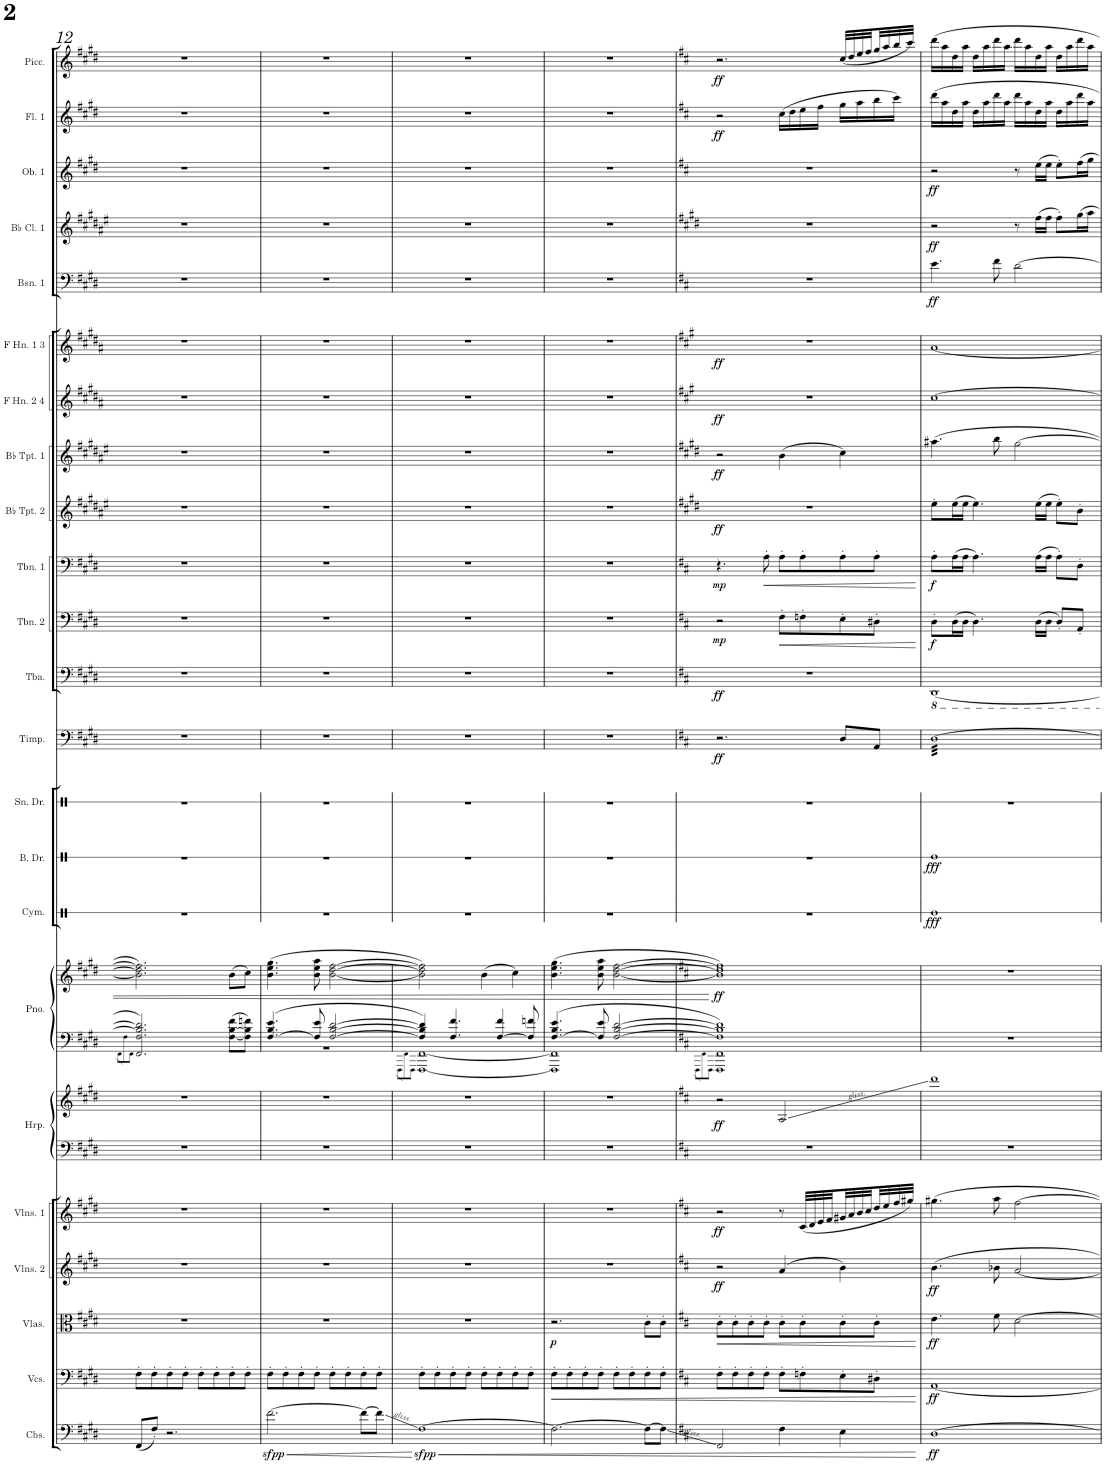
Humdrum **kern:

**kern	**dynam	**kern	**dynam	**kern	**dynam	**kern	**dynam	**kern	**dynam	**kern	**kern	**dynam	**kern	**kern	**dynam	**kern	**dynam	**kern	**dynam	**kern	**kern	**dynam	**kern	**dynam	**kern	**dynam	**kern	**dynam	**kern	**dynam	**kern	**dynam	**kern	**dynam	**kern	**dynam	**kern	**dynam	**kern	**dynam	**kern	**dynam	**kern	**dynam	**kern	**dynam
*part23	*part23	*part22	*part22	*part21	*part21	*part20	*part20	*part19	*part19	*part18	*part18	*part18	*part17	*part17	*part17	*part16	*part16	*part15	*part15	*part14	*part13	*part13	*part12	*part12	*part11	*part11	*part10	*part10	*part9	*part9	*part8	*part8	*part7	*part7	*part6	*part6	*part5	*part5	*part4	*part4	*part3	*part3	*part2	*part2	*part1	*part1
*staff25	*staff25	*staff24	*staff24	*staff23	*staff23	*staff22	*staff22	*staff21	*staff21	*staff20	*staff19	*staff19/20	*staff18	*staff17	*staff17/18	*staff16	*staff16	*staff15	*staff15	*staff14	*staff13	*staff13	*staff12	*staff12	*staff11	*staff11	*staff10	*staff10	*staff9	*staff9	*staff8	*staff8	*staff7	*staff7	*staff6	*staff6	*staff5	*staff5	*staff4	*staff4	*staff3	*staff3	*staff2	*staff2	*staff1	*staff1
*I"Contrabasses	*	*I"Violoncellos	*	*I"Violas	*	*I"Violins 2	*	*I"Violins 1	*	*I"Harp	*	*	*I"Piano	*	*	*I"Cymbal	*	*I"Bass Drum	*	*I"Snare Drum	*I"Timpani	*	*I"Tuba	*	*I"Trombone 2	*	*I"Trombone 1	*	*I"Bb Trumpet 2	*	*I"Bb Trumpet 1	*	*I"F Horn 2 &amp; 4	*	*I"F Horn 1 &amp; 3	*	*I"Bassoon 1	*	*I"Bb Clarinet 1	*	*I"Oboe 1	*	*I"Flute 1	*	*I"Piccolo	*
*I'Cbs.	*	*I'Vcs.	*	*I'Vlas.	*	*I'Vlns. 2	*	*I'Vlns. 1	*	*I'Hrp.	*	*	*I'Pno.	*	*	*I'Cym.	*	*I'B. Dr.	*	*I'Sn. Dr.	*I'Timp.	*	*I'Tba.	*	*I'Tbn. 2	*	*I'Tbn. 1	*	*I'Bb Tpt. 2	*	*I'Bb Tpt. 1	*	*I'F Hn. 2 4	*	*I'F Hn. 1 3	*	*I'Bsn. 1	*	*I'Bb Cl. 1	*	*I'Ob. 1	*	*I'Fl. 1	*	*I'Picc.	*
!!LO:PB:g=z
*clefF4	*	*clefF4	*	*clefC3	*	*clefG2	*	*clefG2	*	*clefF4	*clefG2	*	*clefF4	*clefG2	*	*clefX	*	*clefX	*	*clefX	*clefF4	*	*clefF4	*	*clefF4	*	*clefF4	*	*clefG2	*	*clefG2	*	*clefG2	*	*clefG2	*	*clefF4	*	*clefG2	*	*clefG2	*	*clefG2	*	*clefG2	*
*Trd7c12	*	*	*	*	*	*	*	*	*	*	*	*	*	*	*	*	*	*	*	*	*	*	*	*	*	*	*	*	*Trd1c2	*	*Trd1c2	*	*Trd4c7	*	*Trd4c7	*	*	*	*Trd1c2	*	*	*	*	*	*Trd-7c-12	*
*k[f#c#g#d#]	*	*k[f#c#g#d#]	*	*k[f#c#g#d#]	*	*k[f#c#g#d#]	*	*k[f#c#g#d#]	*	*k[f#c#g#d#]	*k[f#c#g#d#]	*	*k[f#c#g#d#]	*k[f#c#g#d#]	*	*k[]	*	*k[]	*	*k[]	*k[f#c#g#d#]	*	*k[f#c#g#d#]	*	*k[f#c#g#d#]	*	*k[f#c#g#d#]	*	*k[f#c#g#d#a#e#]	*	*k[f#c#g#d#a#e#]	*	*k[f#c#g#d#a#]	*	*k[f#c#g#d#a#]	*	*k[f#c#g#d#]	*	*k[f#c#g#d#a#e#]	*	*k[f#c#g#d#]	*	*k[f#c#g#d#]	*	*k[f#c#g#d#]	*
*M4/4	*	*M4/4	*	*M4/4	*	*M4/4	*	*M4/4	*	*M4/4	*M4/4	*	*M4/4	*M4/4	*	*M4/4	*	*M4/4	*	*M4/4	*M4/4	*	*M4/4	*	*M4/4	*	*M4/4	*	*M4/4	*	*M4/4	*	*M4/4	*	*M4/4	*	*M4/4	*	*M4/4	*	*M4/4	*	*M4/4	*	*M4/4	*
=12	=12	=12	=12	=12	=12	=12	=12	=12	=12	=12	=12	=12	=12	=12	=12	=12	=12	=12	=12	=12	=12	=12	=12	=12	=12	=12	=12	=12	=12	=12	=12	=12	=12	=12	=12	=12	=12	=12	=12	=12	=12	=12	=12	=12	=12	=12
*	*	*	*	*	*	*	*	*	*	*	*	*	*^	*	*	*	*	*	*	*	*	*	*	*	*	*	*	*	*	*	*	*	*	*	*	*	*	*	*	*	*	*	*	*	*	*
.	.	.	.	.	.	.	.	.	.	.	.	.	.	8qFF#\L	.	.	.	.	.	.	.	.	.	.	.	.	.	.	.	.	.	.	.	.	.	.	.	.	.	.	.	.	.	.	.	.	.
.	.	.	.	.	.	.	.	.	.	.	.	.	.	8qF#\	.	.	.	.	.	.	.	.	.	.	.	.	.	.	.	.	.	.	.	.	.	.	.	.	.	.	.	.	.	.	.	.	.
.	.	.	.	.	.	.	.	.	.	.	.	.	.	8qFF#\J	.	.	.	.	.	.	.	.	.	.	.	.	.	.	.	.	.	.	.	.	.	.	.	.	.	.	.	.	.	.	.	.	.
(8FF#/L	.	8F#'\L	.	1r	.	1r	.	1r	.	1r	1r	.	2.F#/ 2.B/] 2.d/]	2.FF#/	2.b\] 2.dd\] 2.ff#\]	.	1r	.	1r	.	1r	1r	.	1r	.	1r	.	1r	.	1r	.	1r	.	1r	.	1r	.	1r	.	1r	.	1r	.	1r	.	1r	.
8F#'/J)	.	8F#'\	.	.	.	.	.	.	.	.	.	.	.	.	.	.	.	.	.	.	.	.	.	.	.	.	.	.	.	.	.	.	.	.	.	.	.	.	.	.	.	.	.	.	.	.	.
2.r	.	8F#'\	.	.	.	.	.	.	.	.	.	.	.	.	.	.	.	.	.	.	.	.	.	.	.	.	.	.	.	.	.	.	.	.	.	.	.	.	.	.	.	.	.	.	.	.	.
.	.	8F#'\J	.	.	.	.	.	.	.	.	.	.	.	.	.	.	.	.	.	.	.	.	.	.	.	.	.	.	.	.	.	.	.	.	.	.	.	.	.	.	.	.	.	.	.	.	.
.	.	8F#'\L	.	.	.	.	.	.	.	.	.	.	.	.	.	.	.	.	.	.	.	.	.	.	.	.	.	.	.	.	.	.	.	.	.	.	.	.	.	.	.	.	.	.	.	.	.
.	.	8F#'\	.	.	.	.	.	.	.	.	.	.	.	.	.	.	.	.	.	.	.	.	.	.	.	.	.	.	.	.	.	.	.	.	.	.	.	.	.	.	.	.	.	.	.	.	.
.	.	8F#'\	.	.	.	.	.	.	.	.	.	.	[8F#\ [8B\ 8f#\L	4ryy	(8b\L	.	.	.	.	.	.	.	.	.	.	.	.	.	.	.	.	.	.	.	.	.	.	.	.	.	.	.	.	.	.	.	.
.	.	8F#'\J	.	.	.	.	.	.	.	.	.	.	8F#\] 8B\] 8fn\J	.	8cc#\J)	.	.	.	.	.	.	.	.	.	.	.	.	.	.	.	.	.	.	.	.	.	.	.	.	.	.	.	.	.	.	.	.
=13	=13	=13	=13	=13	=13	=13	=13	=13	=13	=13	=13	=13	=13	=13	=13	=13	=13	=13	=13	=13	=13	=13	=13	=13	=13	=13	=13	=13	=13	=13	=13	=13	=13	=13	=13	=13	=13	=13	=13	=13	=13	=13	=13	=13	=13	=13	=13
!	!LO:HP:b	!	!	!	!	!	!	!	!	!	!	!	!	!	!	!	!	!	!	!	!	!	!	!	!	!	!	!	!	!	!	!	!	!	!	!	!	!	!	!	!	!	!	!	!	!	!
!	!LO:DY:n=1:b	!	!	!	!	!	!	!	!	!	!	!	!	!	!	!	!	!	!	!	!	!	!	!	!	!	!	!	!	!	!	!	!	!	!	!	!	!	!	!	!	!	!	!	!	!	!
[2.f#\	< sfpp	8F#'\L	.	1r	.	1r	.	1r	.	1r	1r	.	[4.F#/ 4.B/ 4.e/	1r	(4.b\ 4.ee\ 4.gg#\	.	1r	.	1r	.	1r	1r	.	1r	.	1r	.	1r	.	1r	.	1r	.	1r	.	1r	.	1r	.	1r	.	1r	.	1r	.	1r	.
.	.	8F#'\	.	.	.	.	.	.	.	.	.	.	.	.	.	.	.	.	.	.	.	.	.	.	.	.	.	.	.	.	.	.	.	.	.	.	.	.	.	.	.	.	.	.	.	.	.
.	.	8F#'\	.	.	.	.	.	.	.	.	.	.	.	.	.	.	.	.	.	.	.	.	.	.	.	.	.	.	.	.	.	.	.	.	.	.	.	.	.	.	.	.	.	.	.	.	.
.	.	8F#'\J	.	.	.	.	.	.	.	.	.	.	8F#/] 8e/	.	8b\ 8ee\ 8aa\	.	.	.	.	.	.	.	.	.	.	.	.	.	.	.	.	.	.	.	.	.	.	.	.	.	.	.	.	.	.	.	.
.	.	8F#'\L	.	.	.	.	.	.	.	.	.	.	[2F#/ [2B/ [2d#/	.	[2b\ [2dd#\ [2ff#\	.	.	.	.	.	.	.	.	.	.	.	.	.	.	.	.	.	.	.	.	.	.	.	.	.	.	.	.	.	.	.	.
.	.	8F#'\	.	.	.	.	.	.	.	.	.	.	.	.	.	.	.	.	.	.	.	.	.	.	.	.	.	.	.	.	.	.	.	.	.	.	.	.	.	.	.	.	.	.	.	.	.
8f#\L_	.	8F#'\	.	.	.	.	.	.	.	.	.	.	.	.	.	.	.	.	.	.	.	.	.	.	.	.	.	.	.	.	.	.	.	.	.	.	.	.	.	.	.	.	.	.	.	.	.
8f#\J]	.	8F#'\J	.	.	.	.	.	.	.	.	.	.	.	.	.	.	.	.	.	.	.	.	.	.	.	.	.	.	.	.	.	.	.	.	.	.	.	.	.	.	.	.	.	.	.	.	.
*	*	*	*	*	*	*	*	*	*	*	*	*	*v	*v	*	*	*	*	*	*	*	*	*	*	*	*	*	*	*	*	*	*	*	*	*	*	*	*	*	*	*	*	*	*	*	*	*
.	[	.	.	.	.	.	.	.	.	.	.	.	.	.	.	.	.	.	.	.	.	.	.	.	.	.	.	.	.	.	.	.	.	.	.	.	.	.	.	.	.	.	.	.	.	.
=14	=14	=14	=14	=14	=14	=14	=14	=14	=14	=14	=14	=14	=14	=14	=14	=14	=14	=14	=14	=14	=14	=14	=14	=14	=14	=14	=14	=14	=14	=14	=14	=14	=14	=14	=14	=14	=14	=14	=14	=14	=14	=14	=14	=14	=14	=14
*	*	*	*	*	*	*	*	*	*	*	*	*	*^	*	*	*	*	*	*	*	*	*	*	*	*	*	*	*	*	*	*	*	*	*	*	*	*	*	*	*	*	*	*	*	*	*
.	.	.	.	.	.	.	.	.	.	.	.	.	.	8qFFF#\L	.	.	.	.	.	.	.	.	.	.	.	.	.	.	.	.	.	.	.	.	.	.	.	.	.	.	.	.	.	.	.	.	.
.	.	.	.	.	.	.	.	.	.	.	.	.	.	8qFF#\	.	.	.	.	.	.	.	.	.	.	.	.	.	.	.	.	.	.	.	.	.	.	.	.	.	.	.	.	.	.	.	.	.
.	.	.	.	.	.	.	.	.	.	.	.	.	.	8qFFF#\J	.	.	.	.	.	.	.	.	.	.	.	.	.	.	.	.	.	.	.	.	.	.	.	.	.	.	.	.	.	.	.	.	.
!	!LO:HP:b	!	!	!	!	!	!	!	!	!	!	!	!	!	!	!	!	!	!	!	!	!	!	!	!	!	!	!	!	!	!	!	!	!	!	!	!	!	!	!	!	!	!	!	!	!	!
!	!LO:DY:n=1:b	!	!	!	!	!	!	!	!	!	!	!	!	!	!	!	!	!	!	!	!	!	!	!	!	!	!	!	!	!	!	!	!	!	!	!	!	!	!	!	!	!	!	!	!	!	!
[1F#	< sfpp	8F#'\L	.	1r	.	1r	.	1r	.	1r	1r	.	4F#/] 4B/] 4d#/]	[1FFF# [1FF#	2b\] 2dd#\] 2ff#\])	.	1r	.	1r	.	1r	1r	.	1r	.	1r	.	1r	.	1r	.	1r	.	1r	.	1r	.	1r	.	1r	.	1r	.	1r	.	1r	.
.	.	8F#'\	.	.	.	.	.	.	.	.	.	.	.	.	.	.	.	.	.	.	.	.	.	.	.	.	.	.	.	.	.	.	.	.	.	.	.	.	.	.	.	.	.	.	.	.	.
.	.	8F#'\	.	.	.	.	.	.	.	.	.	.	4.F#/ 4.f#/	.	.	.	.	.	.	.	.	.	.	.	.	.	.	.	.	.	.	.	.	.	.	.	.	.	.	.	.	.	.	.	.	.	.
.	.	8F#'\J	.	.	.	.	.	.	.	.	.	.	.	.	.	.	.	.	.	.	.	.	.	.	.	.	.	.	.	.	.	.	.	.	.	.	.	.	.	.	.	.	.	.	.	.	.
.	.	8F#'\L	.	.	.	.	.	.	.	.	.	.	.	.	(4b\	.	.	.	.	.	.	.	.	.	.	.	.	.	.	.	.	.	.	.	.	.	.	.	.	.	.	.	.	.	.	.	.
.	.	8F#'\	.	.	.	.	.	.	.	.	.	.	[4F#/ 4f#/	.	.	.	.	.	.	.	.	.	.	.	.	.	.	.	.	.	.	.	.	.	.	.	.	.	.	.	.	.	.	.	.	.	.
.	.	8F#'\	.	.	.	.	.	.	.	.	.	.	.	.	4cc#\)	.	.	.	.	.	.	.	.	.	.	.	.	.	.	.	.	.	.	.	.	.	.	.	.	.	.	.	.	.	.	.	.
.	.	8F#'\J	.	.	.	.	.	.	.	.	.	.	8F#/] 8fn/	.	.	.	.	.	.	.	.	.	.	.	.	.	.	.	.	.	.	.	.	.	.	.	.	.	.	.	.	.	.	.	.	.	.
=15	=15	=15	=15	=15	=15	=15	=15	=15	=15	=15	=15	=15	=15	=15	=15	=15	=15	=15	=15	=15	=15	=15	=15	=15	=15	=15	=15	=15	=15	=15	=15	=15	=15	=15	=15	=15	=15	=15	=15	=15	=15	=15	=15	=15	=15	=15	=15
!	!	!	!LO:HP:b	!	!LO:DY:b	!	!	!	!	!	!	!	!	!	!	!	!	!	!	!	!	!	!	!	!	!	!	!	!	!	!	!	!	!	!	!	!	!	!	!	!	!	!	!	!	!	!
2.F#\_	.	8F#'\L	<	2.r	p	1r	.	1r	.	1r	1r	.	[4.F#/ 4.B/ 4.e/	1FFF#] 1FF#]	(4.b\ 4.ee\ 4.gg#\	.	1r	.	1r	.	1r	1r	.	1r	.	1r	.	1r	.	1r	.	1r	.	1r	.	1r	.	1r	.	1r	.	1r	.	1r	.	1r	.
.	.	8F#'\	.	.	.	.	.	.	.	.	.	.	.	.	.	.	.	.	.	.	.	.	.	.	.	.	.	.	.	.	.	.	.	.	.	.	.	.	.	.	.	.	.	.	.	.	.
.	.	8F#'\	.	.	.	.	.	.	.	.	.	.	.	.	.	.	.	.	.	.	.	.	.	.	.	.	.	.	.	.	.	.	.	.	.	.	.	.	.	.	.	.	.	.	.	.	.
.	.	8F#'\J	.	.	.	.	.	.	.	.	.	.	8F#/] 8e/	.	8b\ 8ee\ 8aa\	.	.	.	.	.	.	.	.	.	.	.	.	.	.	.	.	.	.	.	.	.	.	.	.	.	.	.	.	.	.	.	.
.	.	8F#'\L	.	.	.	.	.	.	.	.	.	.	[2F#/ [2B/ [2d#/	.	[2b\ [2dd#\ [2ff#\	.	.	.	.	.	.	.	.	.	.	.	.	.	.	.	.	.	.	.	.	.	.	.	.	.	.	.	.	.	.	.	.
.	.	8F#'\	.	.	.	.	.	.	.	.	.	.	.	.	.	.	.	.	.	.	.	.	.	.	.	.	.	.	.	.	.	.	.	.	.	.	.	.	.	.	.	.	.	.	.	.	.
8F#\L_	.	8F#'\	.	8c#'\L	.	.	.	.	.	.	.	.	.	.	.	.	.	.	.	.	.	.	.	.	.	.	.	.	.	.	.	.	.	.	.	.	.	.	.	.	.	.	.	.	.	.	.
8F#\J]	.	8F#'\J	.	8c#'\J	.	.	.	.	.	.	.	.	.	.	.	.	.	.	.	.	.	.	.	.	.	.	.	.	.	.	.	.	.	.	.	.	.	.	.	.	.	.	.	.	.	.	.
=16	=16	=16	=16	=16	=16	=16	=16	=16	=16	=16	=16	=16	=16	=16	=16	=16	=16	=16	=16	=16	=16	=16	=16	=16	=16	=16	=16	=16	=16	=16	=16	=16	=16	=16	=16	=16	=16	=16	=16	=16	=16	=16	=16	=16	=16	=16	=16
*k[f#c#]	*	*k[f#c#]	*	*k[f#c#]	*	*k[f#c#]	*	*k[f#c#]	*	*k[f#c#]	*k[f#c#]	*	*k[f#c#]	*	*k[f#c#]	*	*	*	*	*	*	*k[f#c#]	*	*k[f#c#]	*	*k[f#c#]	*	*k[f#c#]	*	*k[f#c#g#d#]	*	*k[f#c#g#d#]	*	*k[f#c#g#]	*	*k[f#c#g#]	*	*k[f#c#]	*	*k[f#c#g#d#]	*	*k[f#c#]	*	*k[f#c#]	*	*k[f#c#]	*
.	.	.	.	.	.	.	.	.	.	.	.	.	.	8qFFF#\L	.	.	.	.	.	.	.	.	.	.	.	.	.	.	.	.	.	.	.	.	.	.	.	.	.	.	.	.	.	.	.	.	.
.	.	.	.	.	.	.	.	.	.	.	.	.	.	8qFF#\	.	.	.	.	.	.	.	.	.	.	.	.	.	.	.	.	.	.	.	.	.	.	.	.	.	.	.	.	.	.	.	.	.
.	.	.	.	.	.	.	.	.	.	.	.	.	.	8qFFF#\J	.	.	.	.	.	.	.	.	.	.	.	.	.	.	.	.	.	.	.	.	.	.	.	.	.	.	.	.	.	.	.	.	.
!	!	!	!	!	!LO:HP:b	!	!LO:DY:b	!	!LO:DY:b	!	!	!LO:DY:b	!	!	!	!LO:DY:b	!	!	!	!	!	!	!LO:DY:b	!	!LO:DY:b	!	!LO:DY:b	!	!LO:DY:b	!	!LO:DY:b	!	!LO:DY:b	!	!LO:DY:b	!	!LO:DY:b	!	!	!	!	!	!	!	!LO:DY:b	!	!LO:DY:b
2FF#/	.	8F#'\L	.	8c#'\L	<	2r	ff	2r	ff	1r	2r	ff	1F#] 1B] 1d#]	1FFF# 1FF#	1b] 1dd#] 1ff#])	ff	1r	.	1r	.	1r	2.r	ff	1r	ff	2r	mp	4.r	mp	1r	ff	2r	ff	1r	ff	1r	ff	1r	.	1r	.	1r	.	2r	ff	2.r	ff
.	.	8F#'\	.	8c#'\	.	.	.	.	.	.	.	.	.	.	.	.	.	.	.	.	.	.	.	.	.	.	.	.	.	.	.	.	.	.	.	.	.	.	.	.	.	.	.	.	.	.	.
.	.	8F#'\	.	8c#'\	.	.	.	.	.	.	.	.	.	.	.	.	.	.	.	.	.	.	.	.	.	.	.	.	.	.	.	.	.	.	.	.	.	.	.	.	.	.	.	.	.	.	.
!	!	!	!	!	!	!	!	!	!	!	!	!	!	!	!	!	!	!	!	!	!	!	!	!	!	!	!	!	!LO:HP:b	!	!	!	!	!	!	!	!	!	!	!	!	!	!	!	!	!	!
.	.	8F#'\J	.	8c#'\J	.	.	.	.	.	.	.	.	.	.	.	.	.	.	.	.	.	.	.	.	.	.	.	8A'\	<	.	.	.	.	.	.	.	.	.	.	.	.	.	.	.	.	.	.
!	!	!	!	!	!	!	!	!	!	!	!	!	!	!	!	!	!	!	!	!	!	!	!	!	!	!	!LO:HP:b	!	!	!	!	!	!	!	!	!	!	!	!	!	!	!	!	!	!	!	!
4F#\	.	8F#'\L	.	8c#'\L	.	(4a/	.	8r	.	.	2A/	.	.	.	.	.	.	.	.	.	.	.	.	.	.	8F#'\L	<	8A'\L	.	.	.	(4b\	.	.	.	.	.	.	.	.	.	.	.	(16cc#\LL	.	.	.
.	.	.	.	.	.	.	.	.	.	.	.	.	.	.	.	.	.	.	.	.	.	.	.	.	.	.	.	.	.	.	.	.	.	.	.	.	.	.	.	.	.	.	.	16dd\	.	.	.
.	.	8Fn'\	.	8c#'\	.	.	.	(32c#/LLL	.	.	.	.	.	.	.	.	.	.	.	.	.	.	.	.	.	8Fn'\	.	8A'\	.	.	.	.	.	.	.	.	.	.	.	.	.	.	.	16ee\	.	.	.
.	.	.	.	.	.	.	.	32d/	.	.	.	.	.	.	.	.	.	.	.	.	.	.	.	.	.	.	.	.	.	.	.	.	.	.	.	.	.	.	.	.	.	.	.	.	.	.	.
.	.	.	.	.	.	.	.	32e/	.	.	.	.	.	.	.	.	.	.	.	.	.	.	.	.	.	.	.	.	.	.	.	.	.	.	.	.	.	.	.	.	.	.	.	16ff#\JJ	.	.	.
.	.	.	.	.	.	.	.	32f#/JJ	.	.	.	.	.	.	.	.	.	.	.	.	.	.	.	.	.	.	.	.	.	.	.	.	.	.	.	.	.	.	.	.	.	.	.	.	.	.	.
4E\	.	8E'\	.	8c#'\	.	4b\)	.	32g#X/LL	.	.	.	.	.	.	.	.	.	.	.	.	.	8D/L	.	.	.	8E'\	.	8A'\	.	.	.	4cc#\)	.	.	.	.	.	.	.	.	.	.	.	16gg\LL	.	(32cc#/LLL	.
.	.	.	.	.	.	.	.	32a/	.	.	.	.	.	.	.	.	.	.	.	.	.	.	.	.	.	.	.	.	.	.	.	.	.	.	.	.	.	.	.	.	.	.	.	.	.	32dd/	.
.	.	.	.	.	.	.	.	32b/	.	.	.	.	.	.	.	.	.	.	.	.	.	.	.	.	.	.	.	.	.	.	.	.	.	.	.	.	.	.	.	.	.	.	.	16aa\	.	32ee/	.
.	.	.	.	.	.	.	.	32cc#/	.	.	.	.	.	.	.	.	.	.	.	.	.	.	.	.	.	.	.	.	.	.	.	.	.	.	.	.	.	.	.	.	.	.	.	.	.	32ff#/	.
.	.	8D#X'\J	.	8c#'\J	.	.	.	32dd/	.	.	.	.	.	.	.	.	.	.	.	.	.	8AA/J	.	.	.	8D#X'\J	.	8A'\J	.	.	.	.	.	.	.	.	.	.	.	.	.	.	.	16bb\	.	32gg/	.
.	.	.	.	.	.	.	.	32ee/	.	.	.	.	.	.	.	.	.	.	.	.	.	.	.	.	.	.	.	.	.	.	.	.	.	.	.	.	.	.	.	.	.	.	.	.	.	32aa/	.
.	.	.	.	.	.	.	.	32ff#/	.	.	.	.	.	.	.	.	.	.	.	.	.	.	.	.	.	.	.	.	.	.	.	.	.	.	.	.	.	.	.	.	.	.	.	16ccc#\JJ)	.	32bb/	.
.	.	.	.	.	.	.	.	32gg#X/JJJ)	.	.	.	.	.	.	.	.	.	.	.	.	.	.	.	.	.	.	.	.	.	.	.	.	.	.	.	.	.	.	.	.	.	.	.	.	.	32ccc#/JJJ)	.
*	*	*	*	*	*	*	*	*	*	*	*	*	*v	*v	*	*	*	*	*	*	*	*	*	*	*	*	*	*	*	*	*	*	*	*	*	*	*	*	*	*	*	*	*	*	*	*	*
.	[	.	[	.	[	.	.	.	.	.	.	.	.	.	.	.	.	.	.	.	.	.	.	.	.	[	.	[	.	.	.	.	.	.	.	.	.	.	.	.	.	.	.	.	.	.
=17	=17	=17	=17	=17	=17	=17	=17	=17	=17	=17	=17	=17	=17	=17	=17	=17	=17	=17	=17	=17	=17	=17	=17	=17	=17	=17	=17	=17	=17	=17	=17	=17	=17	=17	=17	=17	=17	=17	=17	=17	=17	=17	=17	=17	=17	=17
!	!LO:DY:b	!	!LO:DY:b	!	!LO:DY:b	!	!LO:DY:b	!	!	!	!	!	!	!	!	!	!LO:DY:b	!	!LO:DY:b	!	!	!	!	!	!	!LO:DY:b	!	!LO:DY:b	!	!	!	!	!	!	!	!	!	!LO:DY:b	!	!LO:DY:b	!	!LO:DY:b	!	!	!	!
*	*	*	*	*	*	*	*	*	*	*	*	*	*	*	*	*	*	*	*	*	*tremolo	*	*	*	*	*	*	*	*	*	*	*	*	*	*	*	*	*	*	*	*	*	*	*	*	*
[1D	ff	[1AA	ff	4.e\	ff	4.b\	ff	4.gg#X\	.	1r	1ddd	.	1r	1r	.	1Re	fff	1Re	fff	1r	[32DLLL	.	[1DDD	.	8D'\L	f	8A'\L	f	8ee'\L	.	4.aa#X\	.	[1cc#	.	[1a	.	4.e\	ff	2r	ff	2r	ff	16ddd\LL	.	16ddd\LL	.
.	.	.	.	.	.	.	.	.	.	.	.	.	.	.	.	.	.	.	.	.	32D	.	.	.	.	.	.	.	.	.	.	.	.	.	.	.	.	.	.	.	.	.	.	.	.	.
.	.	.	.	.	.	.	.	.	.	.	.	.	.	.	.	.	.	.	.	.	32D	.	.	.	.	.	.	.	.	.	.	.	.	.	.	.	.	.	.	.	.	.	16aa\	.	16aa\	.
.	.	.	.	.	.	.	.	.	.	.	.	.	.	.	.	.	.	.	.	.	32D	.	.	.	.	.	.	.	.	.	.	.	.	.	.	.	.	.	.	.	.	.	.	.	.	.
.	.	.	.	.	.	.	.	.	.	.	.	.	.	.	.	.	.	.	.	.	32D	.	.	.	(16D\L	.	(16A\L	.	(16ee\L	.	.	.	.	.	.	.	.	.	.	.	.	.	16dd\	.	16dd\	.
.	.	.	.	.	.	.	.	.	.	.	.	.	.	.	.	.	.	.	.	.	32D	.	.	.	.	.	.	.	.	.	.	.	.	.	.	.	.	.	.	.	.	.	.	.	.	.
.	.	.	.	.	.	.	.	.	.	.	.	.	.	.	.	.	.	.	.	.	32D	.	.	.	16D\JJ	.	16A\JJ	.	16ee\JJ	.	.	.	.	.	.	.	.	.	.	.	.	.	16aa\JJ	.	16aa\JJ	.
.	.	.	.	.	.	.	.	.	.	.	.	.	.	.	.	.	.	.	.	.	32D	.	.	.	.	.	.	.	.	.	.	.	.	.	.	.	.	.	.	.	.	.	.	.	.	.
.	.	.	.	.	.	.	.	.	.	.	.	.	.	.	.	.	.	.	.	.	32D	.	.	.	4.D\)	.	4.A\)	.	4.ee\)	.	.	.	.	.	.	.	.	.	.	.	.	.	16dd\LL	.	16dd\LL	.
.	.	.	.	.	.	.	.	.	.	.	.	.	.	.	.	.	.	.	.	.	32D	.	.	.	.	.	.	.	.	.	.	.	.	.	.	.	.	.	.	.	.	.	.	.	.	.
.	.	.	.	.	.	.	.	.	.	.	.	.	.	.	.	.	.	.	.	.	32D	.	.	.	.	.	.	.	.	.	.	.	.	.	.	.	.	.	.	.	.	.	16aa\	.	16aa\	.
.	.	.	.	.	.	.	.	.	.	.	.	.	.	.	.	.	.	.	.	.	32D	.	.	.	.	.	.	.	.	.	.	.	.	.	.	.	.	.	.	.	.	.	.	.	.	.
.	.	.	.	8f#\	.	8b-X\	.	8aa\	.	.	.	.	.	.	.	.	.	.	.	.	32D	.	.	.	.	.	.	.	.	.	8bb\	.	.	.	.	.	8f#\	.	.	.	.	.	16ddd\	.	16ddd\	.
.	.	.	.	.	.	.	.	.	.	.	.	.	.	.	.	.	.	.	.	.	32D	.	.	.	.	.	.	.	.	.	.	.	.	.	.	.	.	.	.	.	.	.	.	.	.	.
.	.	.	.	.	.	.	.	.	.	.	.	.	.	.	.	.	.	.	.	.	32D	.	.	.	.	.	.	.	.	.	.	.	.	.	.	.	.	.	.	.	.	.	16aa\JJ	.	16aa\JJ	.
.	.	.	.	.	.	.	.	.	.	.	.	.	.	.	.	.	.	.	.	.	32D	.	.	.	.	.	.	.	.	.	.	.	.	.	.	.	.	.	.	.	.	.	.	.	.	.
.	.	.	.	[2d\	.	[2a/	.	[2ff#\	.	.	.	.	.	.	.	.	.	.	.	.	32D	.	.	.	.	.	.	.	.	.	[2gg#\	.	.	.	.	.	[2d\	.	8r	.	8r	.	16ddd\LL	.	16ddd\LL	.
.	.	.	.	.	.	.	.	.	.	.	.	.	.	.	.	.	.	.	.	.	32D	.	.	.	.	.	.	.	.	.	.	.	.	.	.	.	.	.	.	.	.	.	.	.	.	.
.	.	.	.	.	.	.	.	.	.	.	.	.	.	.	.	.	.	.	.	.	32D	.	.	.	.	.	.	.	.	.	.	.	.	.	.	.	.	.	.	.	.	.	16aa\	.	16aa\	.
.	.	.	.	.	.	.	.	.	.	.	.	.	.	.	.	.	.	.	.	.	32D	.	.	.	.	.	.	.	.	.	.	.	.	.	.	.	.	.	.	.	.	.	.	.	.	.
.	.	.	.	.	.	.	.	.	.	.	.	.	.	.	.	.	.	.	.	.	32D	.	.	.	(16D\LL	.	(16A\LL	.	(16ee\LL	.	.	.	.	.	.	.	.	.	(16ff#\LL	.	(16ee\LL	.	16dd\	.	16dd\	.
.	.	.	.	.	.	.	.	.	.	.	.	.	.	.	.	.	.	.	.	.	32D	.	.	.	.	.	.	.	.	.	.	.	.	.	.	.	.	.	.	.	.	.	.	.	.	.
.	.	.	.	.	.	.	.	.	.	.	.	.	.	.	.	.	.	.	.	.	32D	.	.	.	16D\JJ	.	16A\JJ	.	16ee\JJ	.	.	.	.	.	.	.	.	.	16ff#\JJ	.	16ee\JJ	.	16aa\JJ	.	16aa\JJ	.
.	.	.	.	.	.	.	.	.	.	.	.	.	.	.	.	.	.	.	.	.	32D	.	.	.	.	.	.	.	.	.	.	.	.	.	.	.	.	.	.	.	.	.	.	.	.	.
.	.	.	.	.	.	.	.	.	.	.	.	.	.	.	.	.	.	.	.	.	32D	.	.	.	8D'/L)	.	8A'\L)	.	8ee'\L)	.	.	.	.	.	.	.	.	.	8ff#'\L)	.	8ee'\L)	.	16dd\LL	.	16dd\LL	.
.	.	.	.	.	.	.	.	.	.	.	.	.	.	.	.	.	.	.	.	.	32D	.	.	.	.	.	.	.	.	.	.	.	.	.	.	.	.	.	.	.	.	.	.	.	.	.
.	.	.	.	.	.	.	.	.	.	.	.	.	.	.	.	.	.	.	.	.	32D	.	.	.	.	.	.	.	.	.	.	.	.	.	.	.	.	.	.	.	.	.	16aa\	.	16aa\	.
.	.	.	.	.	.	.	.	.	.	.	.	.	.	.	.	.	.	.	.	.	32D	.	.	.	.	.	.	.	.	.	.	.	.	.	.	.	.	.	.	.	.	.	.	.	.	.
.	.	.	.	.	.	.	.	.	.	.	.	.	.	.	.	.	.	.	.	.	32D	.	.	.	8AA'/J	.	8D'\J	.	8b'\J	.	.	.	.	.	.	.	.	.	16gg#\L	.	16ff#\L	.	16ddd\	.	16ddd\	.
.	.	.	.	.	.	.	.	.	.	.	.	.	.	.	.	.	.	.	.	.	32D	.	.	.	.	.	.	.	.	.	.	.	.	.	.	.	.	.	.	.	.	.	.	.	.	.
.	.	.	.	.	.	.	.	.	.	.	.	.	.	.	.	.	.	.	.	.	32D	.	.	.	.	.	.	.	.	.	.	.	.	.	.	.	.	.	16aa\JJ	.	16gg\JJ	.	16aa\JJ	.	16aa\JJ	.
.	.	.	.	.	.	.	.	.	.	.	.	.	.	.	.	.	.	.	.	.	32DJJJ	.	.	.	.	.	.	.	.	.	.	.	.	.	.	.	.	.	.	.	.	.	.	.	.	.
*	*	*	*	*	*	*	*	*	*	*	*	*	*	*	*	*	*	*	*	*	*Xtremolo	*	*	*	*	*	*	*	*	*	*	*	*	*	*	*	*	*	*	*	*	*	*	*	*	*
=	=	=	=	=	=	=	=	=	=	=	=	=	=	=	=	=	=	=	=	=	=	=	=	=	=	=	=	=	=	=	=	=	=	=	=	=	=	=	=	=	=	=	=	=	=	=
*-	*-	*-	*-	*-	*-	*-	*-	*-	*-	*-	*-	*-	*-	*-	*-	*-	*-	*-	*-	*-	*-	*-	*-	*-	*-	*-	*-	*-	*-	*-	*-	*-	*-	*-	*-	*-	*-	*-	*-	*-	*-	*-	*-	*-	*-	*-
